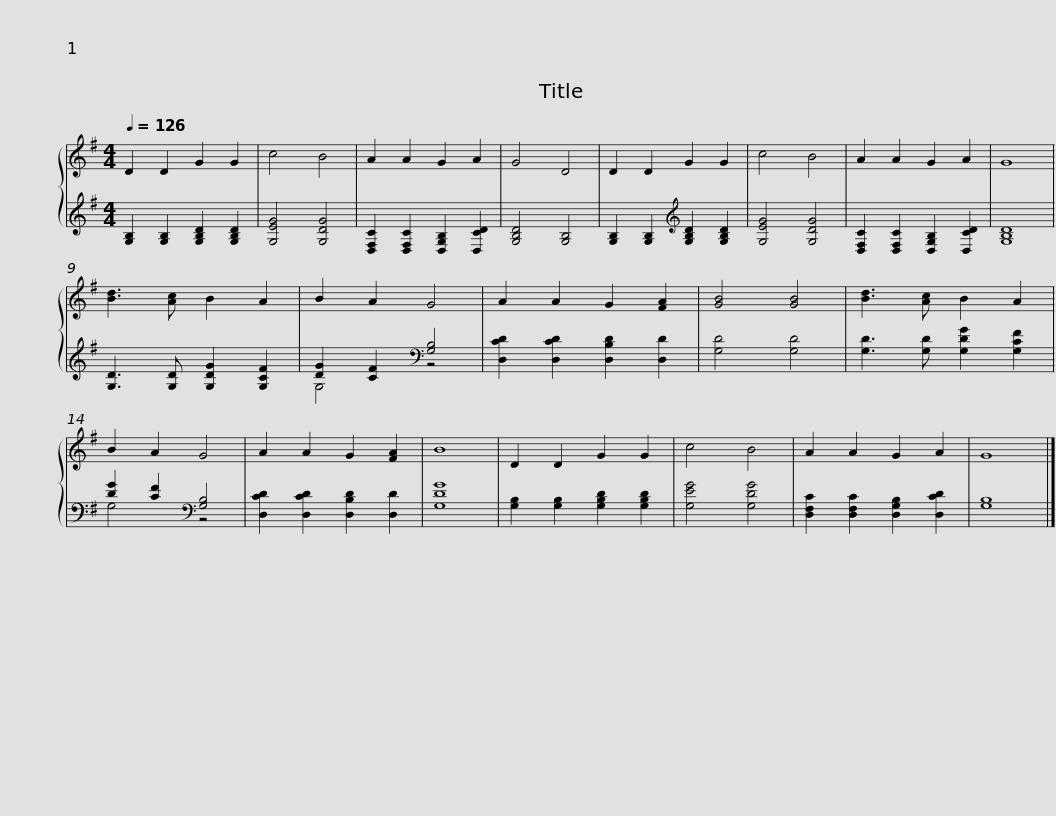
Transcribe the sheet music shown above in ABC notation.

X:1
%%score { 1 | ( 2 3 ) }
L:1/8
Q:1/4=126
M:4/4
I:linebreak $
K:G
V:1 treble
V:2 treble
V:3 treble
V:1
 D2 D2 G2 G2 | c4 B4 | A2 A2 G2 A2 | G4 D4 | D2 D2 G2 G2 | %5
 c4 B4 | A2 A2 G2 A2 | G8 |$ [Bd]3 [Ac] B2 A2 | B2 A2 G4 | %10
 A2 A2 G2 [FA]2 | [GB]4 [GB]4 | [Bd]3 [Ac] B2 A2 | B2 A2 G4 | A2 A2 G2 [FA]2 |$ %15
 B8 | D2 D2 G2 G2 | c4 B4 | A2 A2 G2 A2 | G8 |] %20
V:2
 [G,B,]2 [G,B,]2 [G,B,D]2 [G,B,D]2 | [G,EG]4 [G,DG]4 | [D,F,C]2 [D,F,C]2 [D,G,B,]2 [D,CD]2 | [G,B,D]4 [G,B,]4 | [G,B,]2 [G,B,]2[K:treble] [G,B,D]2 [G,B,D]2 | %5
 [G,EG]4 [G,DG]4 | [D,F,C]2 [D,F,C]2 [D,G,B,]2 [D,CD]2 | [G,B,D]8 |$ [G,D]3 [G,D] [G,DG]2 [G,CF]2 | [DG]2 [CF]2[K:bass] [G,B,]4 | %10
 [D,CD]2 [D,CD]2 [D,B,D]2 [D,D]2 | [G,D]4 [G,D]4 | [G,D]3 [G,D] [G,DG]2 [G,CF]2 | [DG]2 [CF]2[K:bass] [G,B,]4 | [D,CD]2 [D,CD]2 [D,B,D]2 [D,D]2 |$ %15
 [G,DG]8 | [G,B,]2 [G,B,]2 [G,B,D]2 [G,B,D]2 | [G,EG]4 [G,DG]4 | [D,F,C]2 [D,F,C]2 [D,G,B,]2 [D,CD]2 | [G,B,]8 |] %20
V:3
 x8 | x8 | x8 | x8 | x4[K:treble] x4 | %5
 x8 | x8 | x8 |$ x8 | G,4[K:bass] z4 | %10
 x8 | x8 | x8 | G,4[K:bass] z4 | x8 |$ %15
 x8 | x8 | x8 | x8 | x8 |] %20
